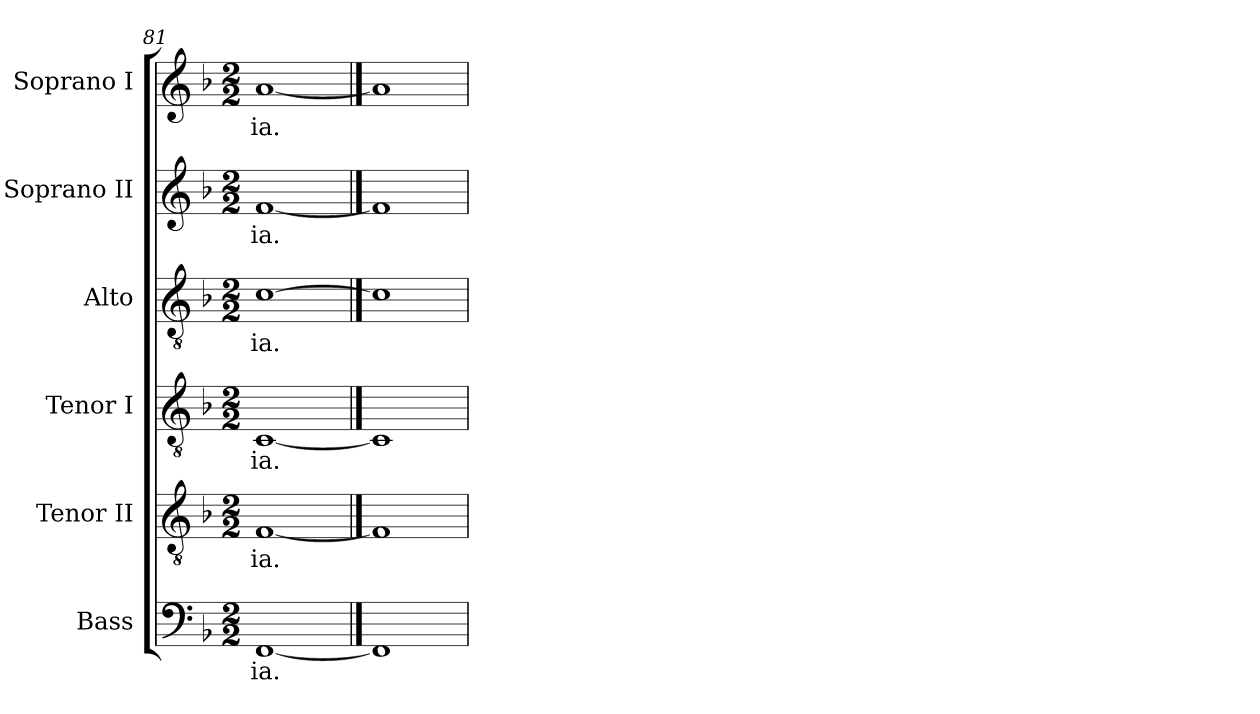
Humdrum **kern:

**kern	**text	**kern	**text	**kern	**text	**kern	**text	**kern	**text	**kern	**text
*part6	*part6	*part5	*part5	*part4	*part4	*part3	*part3	*part2	*part2	*part1	*part1
*staff6	*staff6	*staff5	*staff5	*staff4	*staff4	*staff3	*staff3	*staff2	*staff2	*staff1	*staff1
*I"Bass	*	*I"Tenor II	*	*I"Tenor I	*	*I"Alto	*	*I"Soprano II	*	*I"Soprano I	*
*I'B.	*	*I'T.	*	*I'T.	*	*I'A.	*	*I'S.	*	*I'S.	*
*clefF4	*	*clefGv2	*	*clefGv2	*	*clefGv2	*	*clefG2	*	*clefG2	*
*	*	*ITrd7c12	*	*ITrd7c12	*	*	*	*	*	*	*
*k[b-]	*	*k[b-]	*	*k[b-]	*	*k[b-]	*	*k[b-]	*	*k[b-]	*
*F:	*	*F:	*	*F:	*	*F:	*	*F:	*	*F:	*
*M2/2	*	*M2/2	*	*M2/2	*	*M2/2	*	*M2/2	*	*M2/2	*
=81	=81	=81	=81	=81	=81	=81	=81	=81	=81	=81	=81
!	!LO:LY:b:color=#000000	!	!	!	!	!	!	!	!	!	!
!	!	!	!LO:LY:b:color=#000000	!	!	!	!	!	!	!	!
!	!	!	!	!	!LO:LY:b:color=#000000	!	!	!	!	!	!
!	!	!	!	!	!	!	!LO:LY:b:color=#000000	!	!	!	!
!	!	!	!	!	!	!	!	!	!LO:LY:b:color=#000000	!	!
!	!	!	!	!	!	!	!	!	!	!	!LO:LY:b:color=#000000
[1FFi	-ia.	[1FFi	-ia.	[1CCi	-ia.	[1ci	-ia.	[1fi	-ia.	[1ai	-ia.
==82	==82	==82	==82	==82	==82	==82	==82	==82	==82	==82	==82
1FFi]	.	1FFi]	.	1CCi]	.	1ci]	.	1fi]	.	1ai]	.
=	=	=	=	=	=	=	=	=	=	=	=
*-	*-	*-	*-	*-	*-	*-	*-	*-	*-	*-	*-
